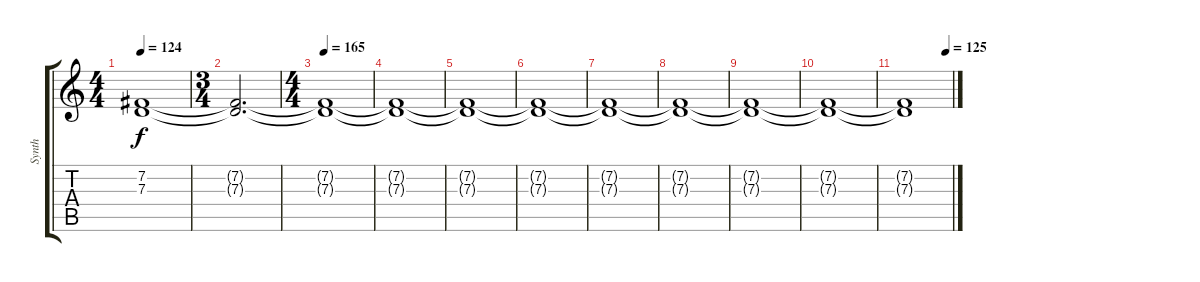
\track ("Synth" "Synth") {instrument synthstrings1}
\staff {score tabs}
\tuning (E4 B3 G3 D3 A2 E2) {hide}
\ts (4 4)
\tempo 124
\clef g2
\ks c
(7.2{t} 7.3{t}).1{dy f} |
\ts (3 4)
(7.2{t} 7.3{t}).2{d} |
\ts (4 4)
\tempo 165
(7.2{t} 7.3{t}).1 |
(7.2{t} 7.3{t}).1 |
(7.2{t} 7.3{t}).1 |
(7.2{t} 7.3{t}).1 |
(7.2{t} 7.3{t}).1 |
(7.2{t} 7.3{t}).1 |
(7.2{t} 7.3{t}).1 |
(7.2{t} 7.3{t}).1 |
\tempo (125 0.875)
(7.2{t} 7.3{t}).1
